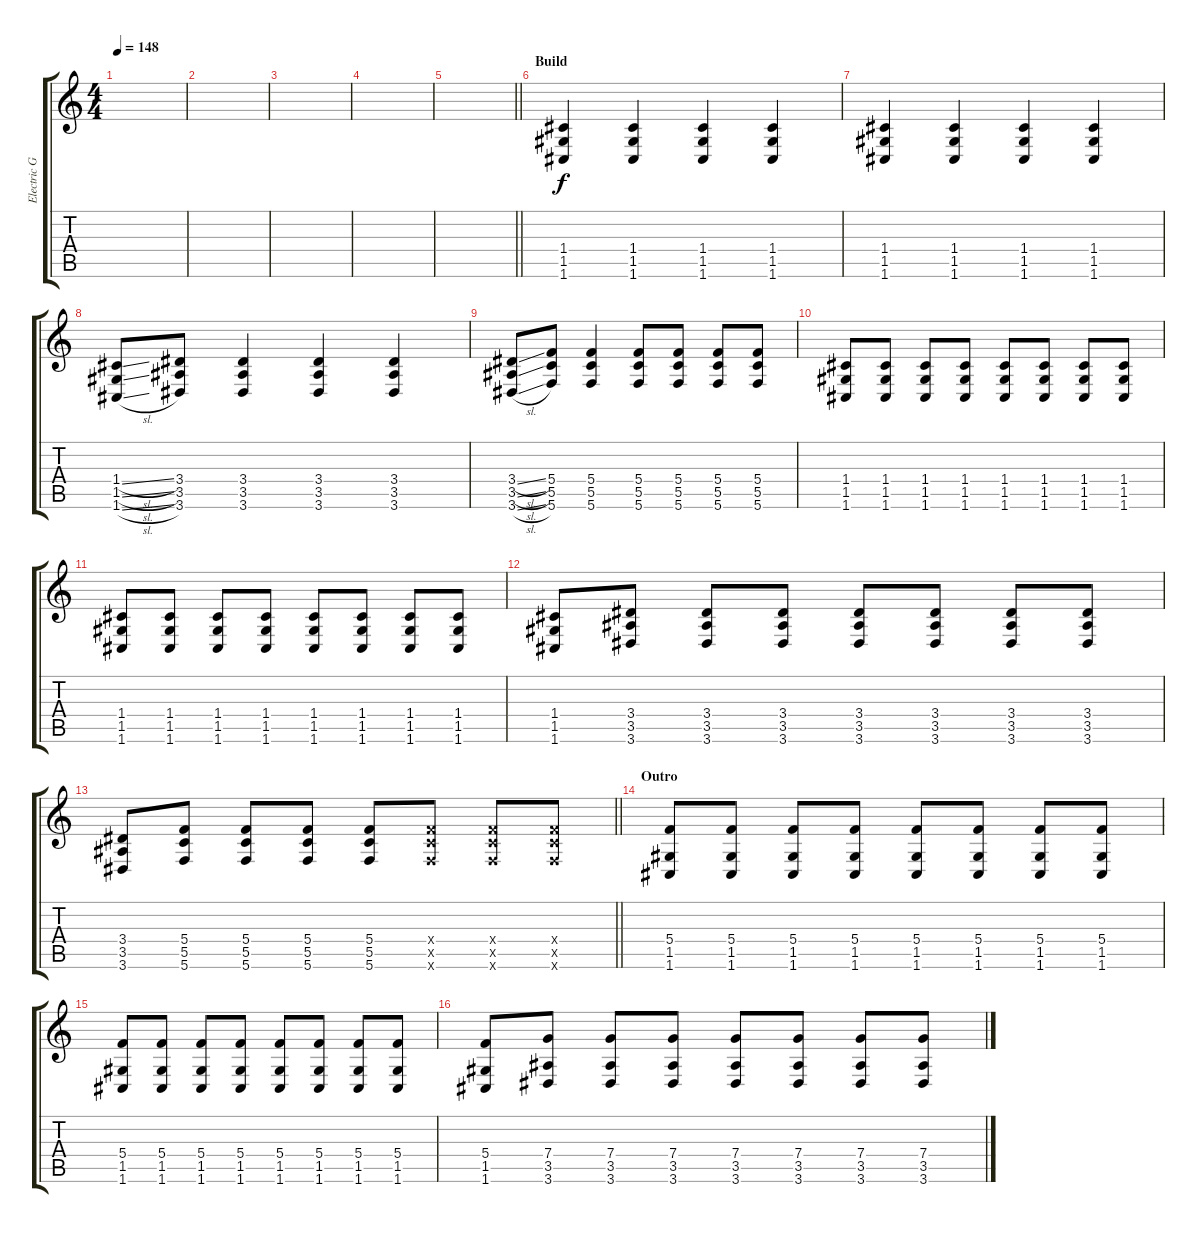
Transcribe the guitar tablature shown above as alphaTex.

\track ("Electric Guitar 2" "Electric G") {instrument overdrivenguitar}
\staff {score tabs}
\tuning (D4 A3 F3 C3 G2 C2) {hide}
\ts (4 4)
\tempo 148
\clef g2
\ks c
|
|
|
|
\barLineRight lightlight
|
\section ("" "Build")
(1.4 1.5 1.6).4{volume 14} (1.4 1.5 1.6).4 (1.4 1.5 1.6).4 (1.4 1.5 1.6).4 |
(1.4 1.5 1.6).4 (1.4 1.5 1.6).4 (1.4 1.5 1.6).4 (1.4 1.5 1.6).4 |
(1.4{sl} 1.5{sl} 1.6{sl}).8 (3.4 3.5 3.6).8 (3.4 3.5 3.6).4 (3.4 3.5 3.6).4 (3.4 3.5 3.6).4 |
(3.4{sl} 3.5{sl} 3.6{sl}).8 (5.4 5.5 5.6).8 (5.4 5.5 5.6).4 (5.4 5.5 5.6).8 (5.4 5.5 5.6).8 (5.4 5.5 5.6).8 (5.4 5.5 5.6).8 |
(1.4 1.5 1.6).8 (1.4 1.5 1.6).8 (1.4 1.5 1.6).8 (1.4 1.5 1.6).8 (1.4 1.5 1.6).8 (1.4 1.5 1.6).8 (1.4 1.5 1.6).8 (1.4 1.5 1.6).8 |
(1.4 1.5 1.6).8 (1.4 1.5 1.6).8 (1.4 1.5 1.6).8 (1.4 1.5 1.6).8 (1.4 1.5 1.6).8 (1.4 1.5 1.6).8 (1.4 1.5 1.6).8 (1.4 1.5 1.6).8 |
(1.4 1.5 1.6).8 (3.4 3.5 3.6).8 (3.4 3.5 3.6).8 (3.4 3.5 3.6).8 (3.4 3.5 3.6).8 (3.4 3.5 3.6).8 (3.4 3.5 3.6).8 (3.4 3.5 3.6).8 |
\barLineRight lightlight
(3.4 3.5 3.6).8 (5.4 5.5 5.6).8 (5.4 5.5 5.6).8 (5.4 5.5 5.6).8 (5.4 5.5 5.6).8 (5.4{x} 5.5{x} 5.6{x}).8 (5.4{x} 5.5{x} 5.6{x}).8 (5.4{x} 5.5{x} 5.6{x}).8 |
\section ("" "Outro")
(5.4 1.5 1.6).8 (5.4 1.5 1.6).8 (5.4 1.5 1.6).8 (5.4 1.5 1.6).8 (5.4 1.5 1.6).8 (5.4 1.5 1.6).8 (5.4 1.5 1.6).8 (5.4 1.5 1.6).8 |
(5.4 1.5 1.6).8 (5.4 1.5 1.6).8 (5.4 1.5 1.6).8 (5.4 1.5 1.6).8 (5.4 1.5 1.6).8 (5.4 1.5 1.6).8 (5.4 1.5 1.6).8 (5.4 1.5 1.6).8 |
(5.4 1.5 1.6).8 (7.4 3.5 3.6).8 (7.4 3.5 3.6).8 (7.4 3.5 3.6).8 (7.4 3.5 3.6).8 (7.4 3.5 3.6).8 (7.4 3.5 3.6).8 (7.4 3.5 3.6).8
